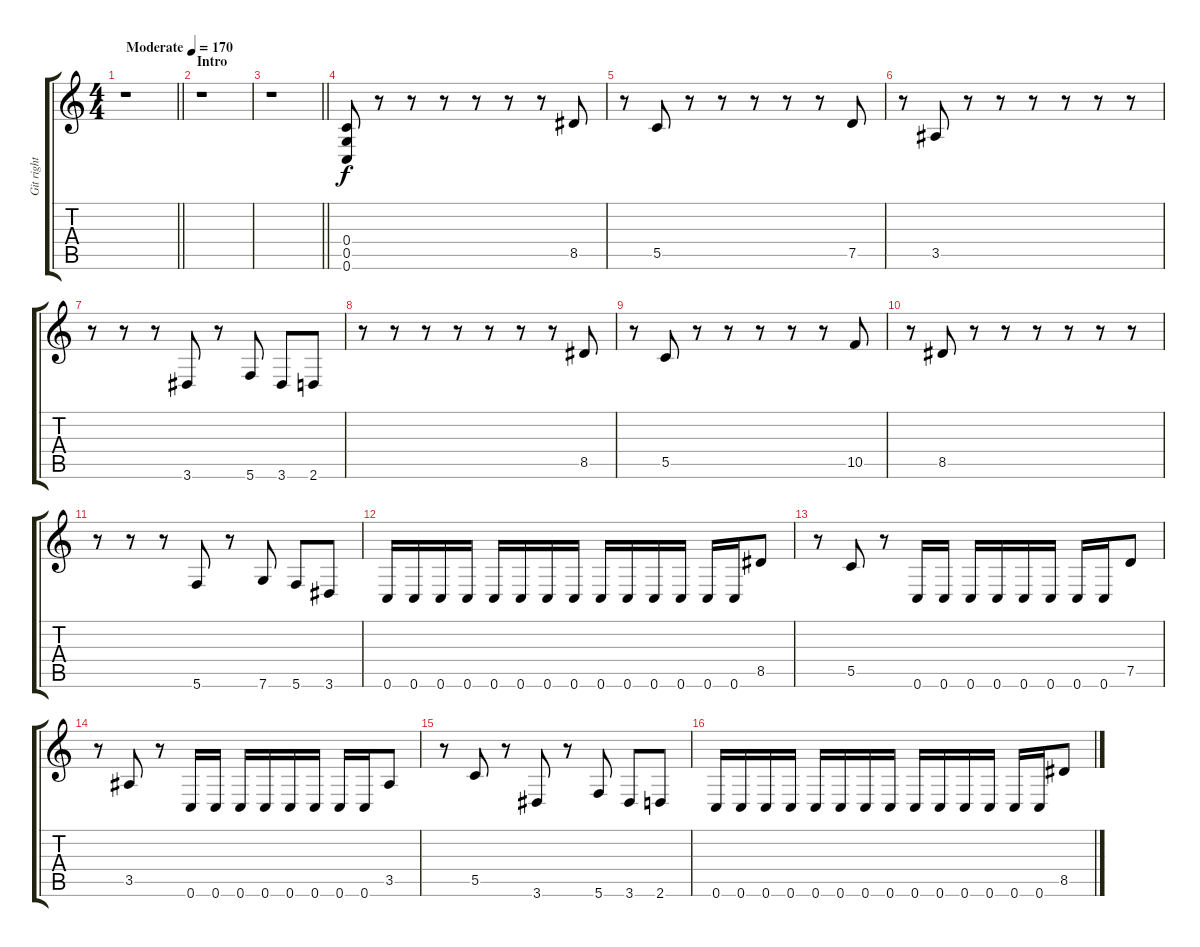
\track ("Git right" "Git right") {instrument distortionguitar}
\staff {score tabs}
\tuning (D4 A3 F3 C3 G2 C2) {hide}
\ts (4 4)
\tempo (170 "Moderate")
\clef g2
\barLineRight lightlight
\ks c
r.1{dy f instrument distortionguitar} |
\section ("" "Intro")
r.1 |
\barLineRight lightlight
r.1 |
(0.4 0.5 0.6).8 r.8 r.8 r.8 r.8 r.8 r.8 8.5.8 |
r.8 5.5.8 r.8 r.8 r.8 r.8 r.8 7.5.8 |
r.8 3.5.8 r.8 r.8 r.8 r.8 r.8 r.8 |
r.8 r.8 r.8 3.6.8 r.8 5.6.8 3.6.8 2.6.8 |
r.8 r.8 r.8 r.8 r.8 r.8 r.8 8.5.8 |
r.8 5.5.8 r.8 r.8 r.8 r.8 r.8 10.5.8 |
r.8 8.5.8 r.8 r.8 r.8 r.8 r.8 r.8 |
r.8 r.8 r.8 5.6.8 r.8 7.6.8 5.6.8 3.6.8 |
0.6.16 0.6.16 0.6.16 0.6.16 0.6.16 0.6.16 0.6.16 0.6.16 0.6.16 0.6.16 0.6.16 0.6.16 0.6.16 0.6.16 8.5.8 |
r.8 5.5.8 r.8 0.6.16 0.6.16 0.6.16 0.6.16 0.6.16 0.6.16 0.6.16 0.6.16 7.5.8 |
r.8 3.5.8 r.8 0.6.16 0.6.16 0.6.16 0.6.16 0.6.16 0.6.16 0.6.16 0.6.16 3.5.8 |
r.8 5.5.8 r.8 3.6.8 r.8 5.6.8 3.6.8 2.6.8 |
0.6.16 0.6.16 0.6.16 0.6.16 0.6.16 0.6.16 0.6.16 0.6.16 0.6.16 0.6.16 0.6.16 0.6.16 0.6.16 0.6.16 8.5.8
